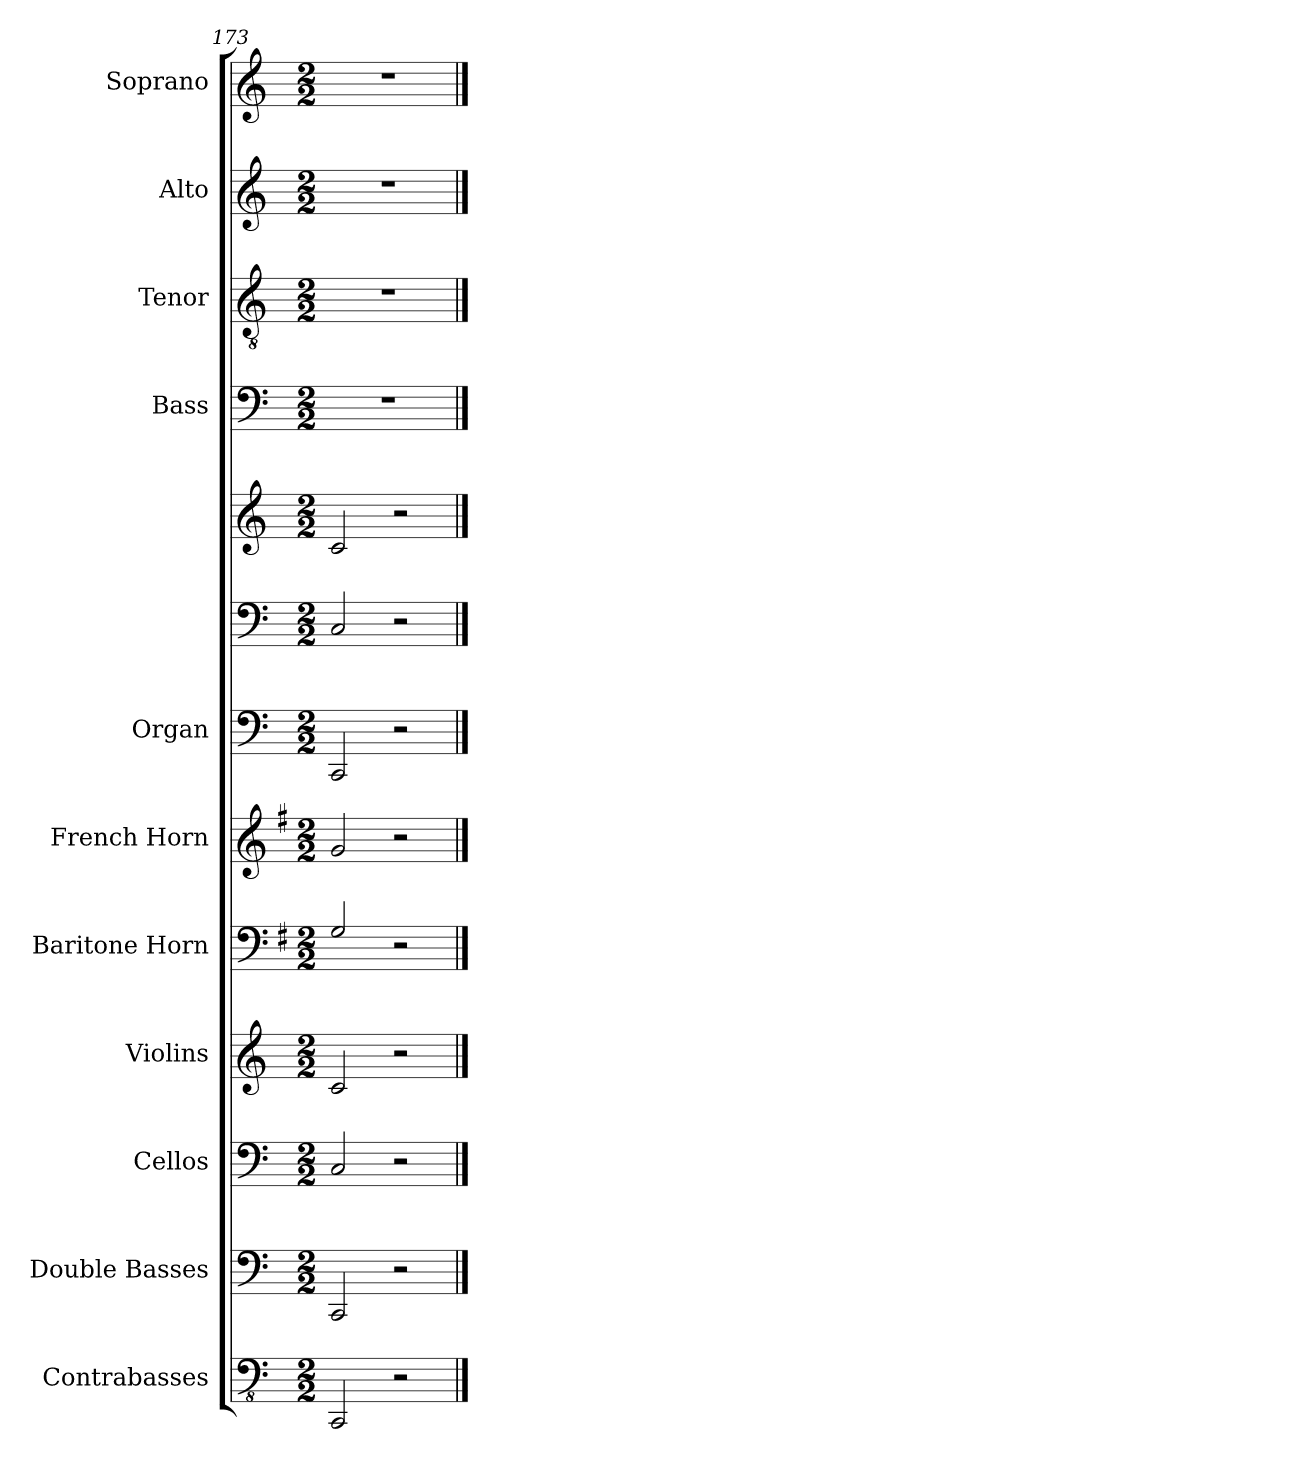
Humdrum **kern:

**kern	**kern	**kern	**kern	**kern	**kern	**kern	**kern	**kern	**kern	**kern	**kern	**kern
*part11	*part10	*part9	*part8	*part7	*part6	*part5	*part5	*part5	*part4	*part3	*part2	*part1
*staff13	*staff12	*staff11	*staff10	*staff9	*staff8	*staff7	*staff6	*staff5	*staff4	*staff3	*staff2	*staff1
*I"Contrabasses	*I"Double Basses	*I"Cellos	*I"Violins	*I"Baritone Horn	*I"French Horn	*I"Organ	*	*	*I"Bass	*I"Tenor	*I"Alto	*I"Soprano
*I'Cbs.	*I'Dbs.	*I'Cs.	*I'Vlns.	*I'Bar. Hn.	*I'Fr. Hn.	*I'Org.	*	*	*I'B.	*I'T.	*I'A.	*I'S.
!!LO:PB:g=z
*clefFv4	*clefF4	*clefF4	*clefG2	*clefF4	*clefG2	*clefF4	*clefF4	*clefG2	*clefF4	*clefGv2	*clefG2	*clefG2
*	*	*	*	*ITrd4c7	*ITrd4c7	*	*	*	*	*	*	*
*k[]	*k[]	*k[]	*k[]	*k[]	*k[]	*k[]	*k[]	*k[]	*k[]	*k[]	*k[]	*k[]
*C:	*C:	*C:	*C:	*C:	*C:	*C:	*C:	*C:	*C:	*C:	*C:	*C:
*M2/2	*M2/2	*M2/2	*M2/2	*M2/2	*M2/2	*M2/2	*M2/2	*M2/2	*M2/2	*M2/2	*M2/2	*M2/2
*MM96	*MM96	*MM96	*MM96	*MM96	*MM96	*MM96	*MM96	*MM96	*MM96	*MM96	*MM96	*MM96
=173	=173	=173	=173	=173	=173	=173	=173	=173	=173	=173	=173	=173
2CCC/	2CC/	2C/	2c/	2C/	2c/	2CC/	2C/	2c/	1r	1r	1r	1r
2r	2r	2r	2r	2r	2r	2r	2r	2r	.	.	.	.
==	==	==	==	==	==	==	==	==	==	==	==	==
*-	*-	*-	*-	*-	*-	*-	*-	*-	*-	*-	*-	*-
